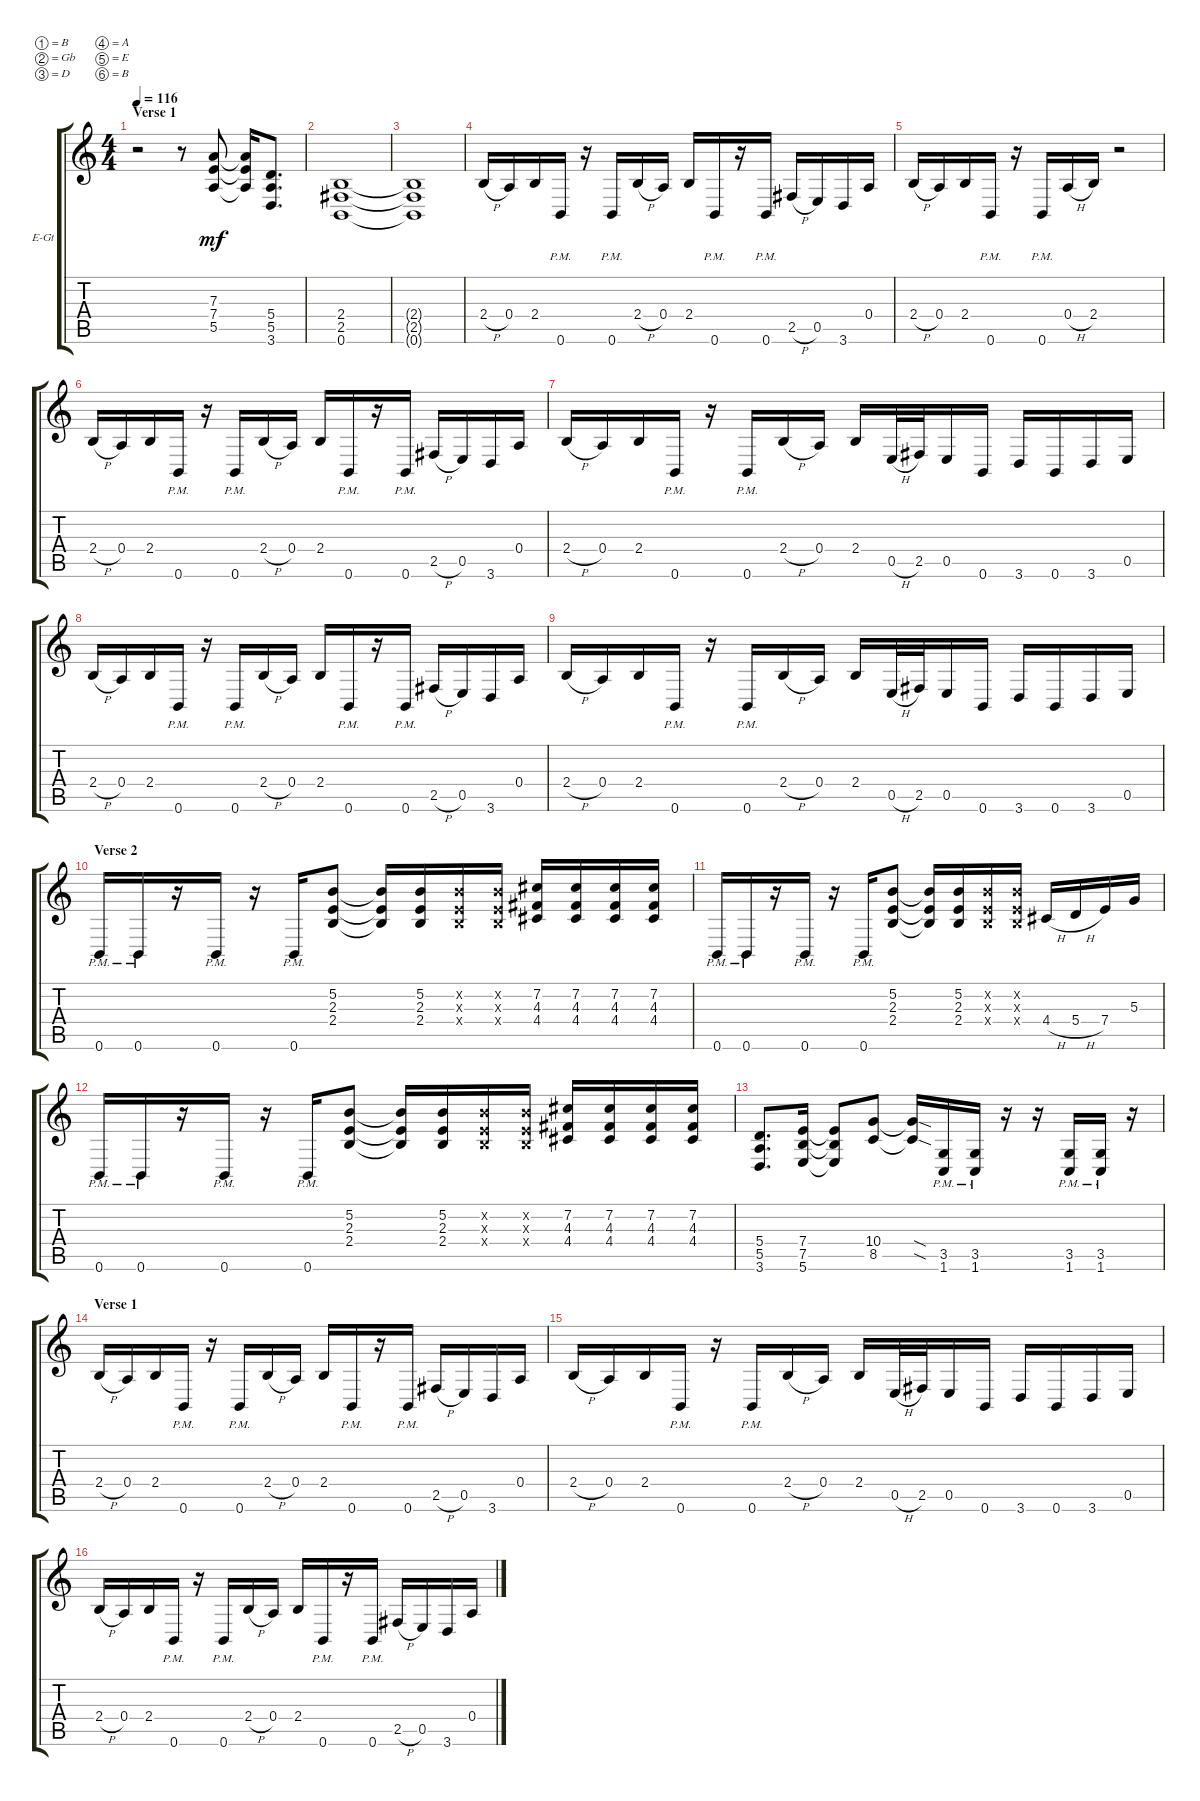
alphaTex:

\bracketExtendMode groupsimilarinstruments
\firstSystemTrackNameOrientation horizontal
\otherSystemsTrackNameOrientation horizontal
\track ("Electric Guitar 1" "E-Gt") {instrument distortionguitar}
\staff {score tabs}
\tuning (B3 Gb3 D3 A2 E2 B1)
\ts (4 4)
\section ("" "Verse 1")
\tempo 116
\clef g2
\ks c
r.2{dy mf instrument distortionguitar} r.8 (5.5 7.4 7.3).8 (5.5{t} 7.4{t} 7.3{t}).16 (3.6 5.5 5.4).8{d} |
(0.6 2.5 2.4).1 |
(0.6{t} 2.5{t} 2.4{t}).1 |
2.4{h}.16 0.4.16 2.4.16 0.6{pm}.16 r.16 0.6{pm}.16 2.4{h}.16 0.4.16 2.4.16 0.6{pm}.16 r.16 0.6{pm}.16 2.5{h}.16 0.5.16 3.6.16 0.4.16 |
2.4{h}.16 0.4.16 2.4.16 0.6{pm}.16 r.16 0.6{pm}.16 0.4{h}.16 2.4.16 r.2 |
2.4{h}.16 0.4.16 2.4.16 0.6{pm}.16 r.16 0.6{pm}.16 2.4{h}.16 0.4.16 2.4.16 0.6{pm}.16 r.16 0.6{pm}.16 2.5{h}.16 0.5.16 3.6.16 0.4.16 |
2.4{h}.16 0.4.16 2.4.16 0.6{pm}.16 r.16 0.6{pm}.16 2.4{h}.16 0.4.16 2.4.16 0.5{h}.32 2.5.32 0.5.16 0.6.16 3.6.16 0.6.16 3.6.16 0.5.16 |
2.4{h}.16 0.4.16 2.4.16 0.6{pm}.16 r.16 0.6{pm}.16 2.4{h}.16 0.4.16 2.4.16 0.6{pm}.16 r.16 0.6{pm}.16 2.5{h}.16 0.5.16 3.6.16 0.4.16 |
2.4{h}.16 0.4.16 2.4.16 0.6{pm}.16 r.16 0.6{pm}.16 2.4{h}.16 0.4.16 2.4.16 0.5{h}.32 2.5.32 0.5.16 0.6.16 3.6.16 0.6.16 3.6.16 0.5.16 |
\section ("" "Verse 2")
0.6{pm}.16 0.6{pm}.16 r.16 0.6{pm}.16 r.16 0.6{pm}.16 (5.2 2.3 2.4).8 (2.4{t} 2.3{t} 5.2{t}).16 (5.2 2.3 2.4).16 (2.4{x} 2.3{x} 5.2{x}).16 (5.2{x} 2.3{x} 2.4{x}).16 (4.4 4.3 7.2).16 (7.2 4.3 4.4).16 (4.4 4.3 7.2).16 (7.2 4.3 4.4).16 |
0.6{pm}.16 0.6{pm}.16 r.16 0.6{pm}.16 r.16 0.6{pm}.16 (5.2 2.3 2.4).8 (2.4{t} 2.3{t} 5.2{t}).16 (5.2 2.3 2.4).16 (2.4{x} 2.3{x} 5.2{x}).16 (5.2{x} 2.3{x} 2.4{x}).16 4.4{h}.16 5.4{h}.16 7.4.16 5.3.16 |
0.6{pm}.16 0.6{pm}.16 r.16 0.6{pm}.16 r.16 0.6{pm}.16 (5.2 2.3 2.4).8 (2.4{t} 2.3{t} 5.2{t}).16 (5.2 2.3 2.4).16 (2.4{x} 2.3{x} 5.2{x}).16 (5.2{x} 2.3{x} 2.4{x}).16 (4.4 4.3 7.2).16 (7.2 4.3 4.4).16 (4.4 4.3 7.2).16 (7.2 4.3 4.4).16 |
(3.6 5.5 5.4).8{d} (5.6 7.5 7.4).16 (7.4{t} 7.5{t} 5.6{t}).8 (8.5 10.4).8 (8.5{sod t} 10.4{sod t}).16 (1.6{pm} 3.5).16 (1.6{pm} 3.5).16 r.16 r.16 (1.6{pm} 3.5).16 (1.6{pm} 3.5).16 r.16 |
\section ("" "Verse 1")
2.4{h}.16 0.4.16 2.4.16 0.6{pm}.16 r.16 0.6{pm}.16 2.4{h}.16 0.4.16 2.4.16 0.6{pm}.16 r.16 0.6{pm}.16 2.5{h}.16 0.5.16 3.6.16 0.4.16 |
2.4{h}.16 0.4.16 2.4.16 0.6{pm}.16 r.16 0.6{pm}.16 2.4{h}.16 0.4.16 2.4.16 0.5{h}.32 2.5.32 0.5.16 0.6.16 3.6.16 0.6.16 3.6.16 0.5.16 |
2.4{h}.16 0.4.16 2.4.16 0.6{pm}.16 r.16 0.6{pm}.16 2.4{h}.16 0.4.16 2.4.16 0.6{pm}.16 r.16 0.6{pm}.16 2.5{h}.16 0.5.16 3.6.16 0.4.16
